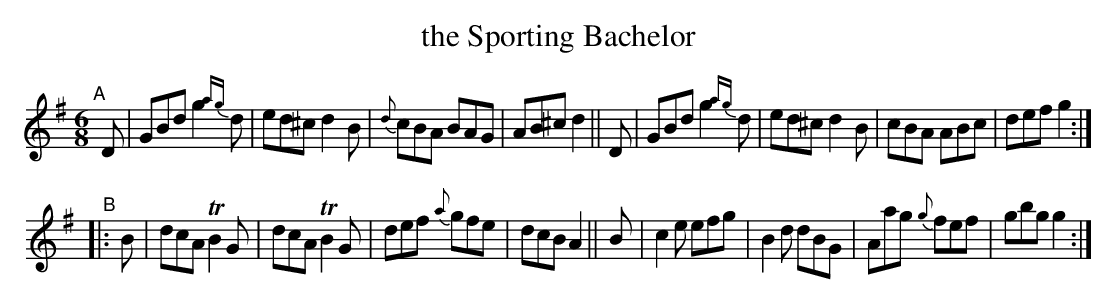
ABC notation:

X:1
T: the Sporting Bachelor
M: 6/8
L: 1/8
K: G
"^A"\
[|]D | GBdg2 {ag}d | ed^c d2B | {d}cBA BAG | AB^c d2 \
|| D | GBdg2 {ag}d | ed^c d2B | cBA ABc | def g2 :|
"^B"\
|: B | dcA TB2G | dcA TB2G | def {a}gfe | dcB A2 \
|| B | c2e  efg | B2d  dBG | Aag {g}fef | gbg g2 :|
